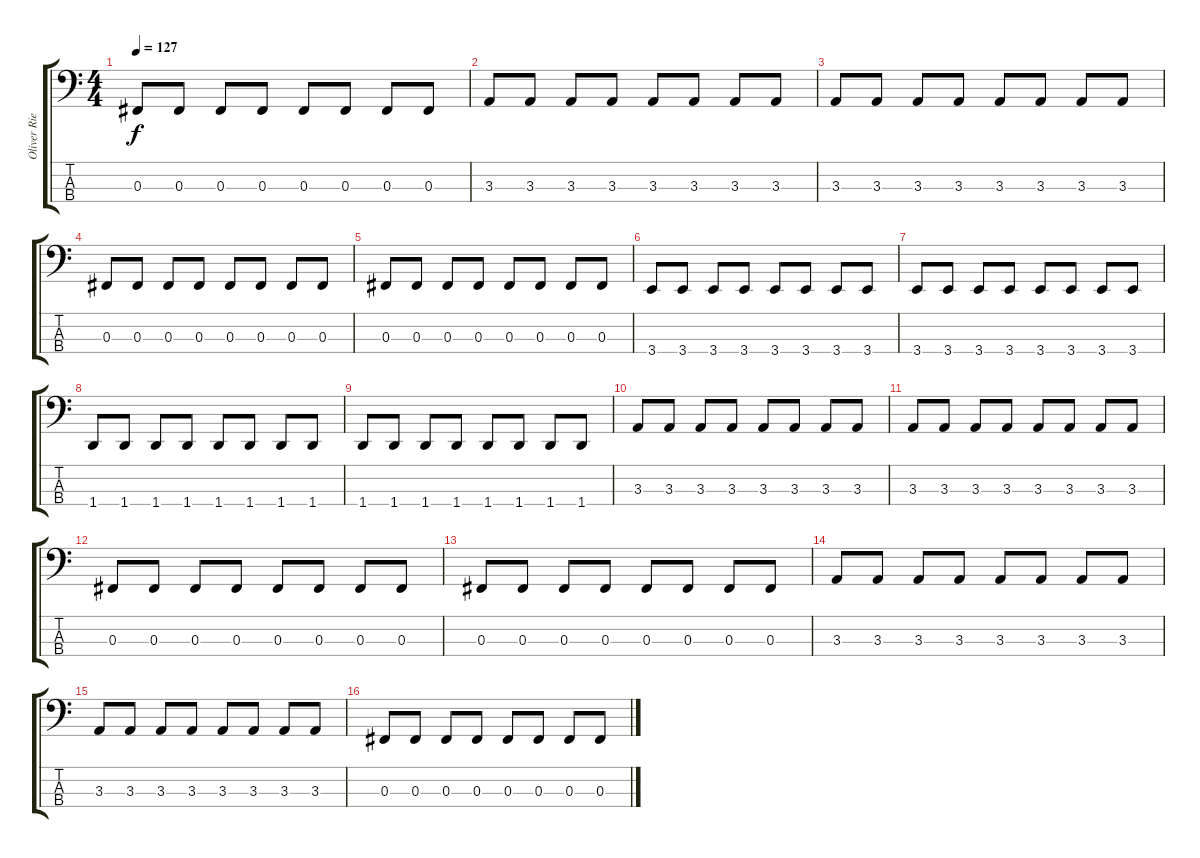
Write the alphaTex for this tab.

\track ("Oliver Riedel - Bass" "Oliver Rie") {instrument electricbassfinger}
\staff {score tabs}
\tuning (E2 B1 Gb1 Db1) {hide}
\ts (4 4)
\tempo 127
\clef f4
\ks c
0.3.8{dy f} 0.3.8 0.3.8 0.3.8 0.3.8 0.3.8 0.3.8 0.3.8 |
3.3.8 3.3.8 3.3.8 3.3.8 3.3.8 3.3.8 3.3.8 3.3.8 |
3.3.8 3.3.8 3.3.8 3.3.8 3.3.8 3.3.8 3.3.8 3.3.8 |
0.3.8 0.3.8 0.3.8 0.3.8 0.3.8 0.3.8 0.3.8 0.3.8 |
0.3.8 0.3.8 0.3.8 0.3.8 0.3.8 0.3.8 0.3.8 0.3.8 |
3.4.8 3.4.8 3.4.8 3.4.8 3.4.8 3.4.8 3.4.8 3.4.8 |
3.4.8 3.4.8 3.4.8 3.4.8 3.4.8 3.4.8 3.4.8 3.4.8 |
1.4.8 1.4.8 1.4.8 1.4.8 1.4.8 1.4.8 1.4.8 1.4.8 |
1.4.8 1.4.8 1.4.8 1.4.8 1.4.8 1.4.8 1.4.8 1.4.8 |
3.3.8 3.3.8 3.3.8 3.3.8 3.3.8 3.3.8 3.3.8 3.3.8 |
3.3.8 3.3.8 3.3.8 3.3.8 3.3.8 3.3.8 3.3.8 3.3.8 |
0.3.8 0.3.8 0.3.8 0.3.8 0.3.8 0.3.8 0.3.8 0.3.8 |
0.3.8 0.3.8 0.3.8 0.3.8 0.3.8 0.3.8 0.3.8 0.3.8 |
3.3.8 3.3.8 3.3.8 3.3.8 3.3.8 3.3.8 3.3.8 3.3.8 |
3.3.8 3.3.8 3.3.8 3.3.8 3.3.8 3.3.8 3.3.8 3.3.8 |
0.3.8 0.3.8 0.3.8 0.3.8 0.3.8 0.3.8 0.3.8 0.3.8
